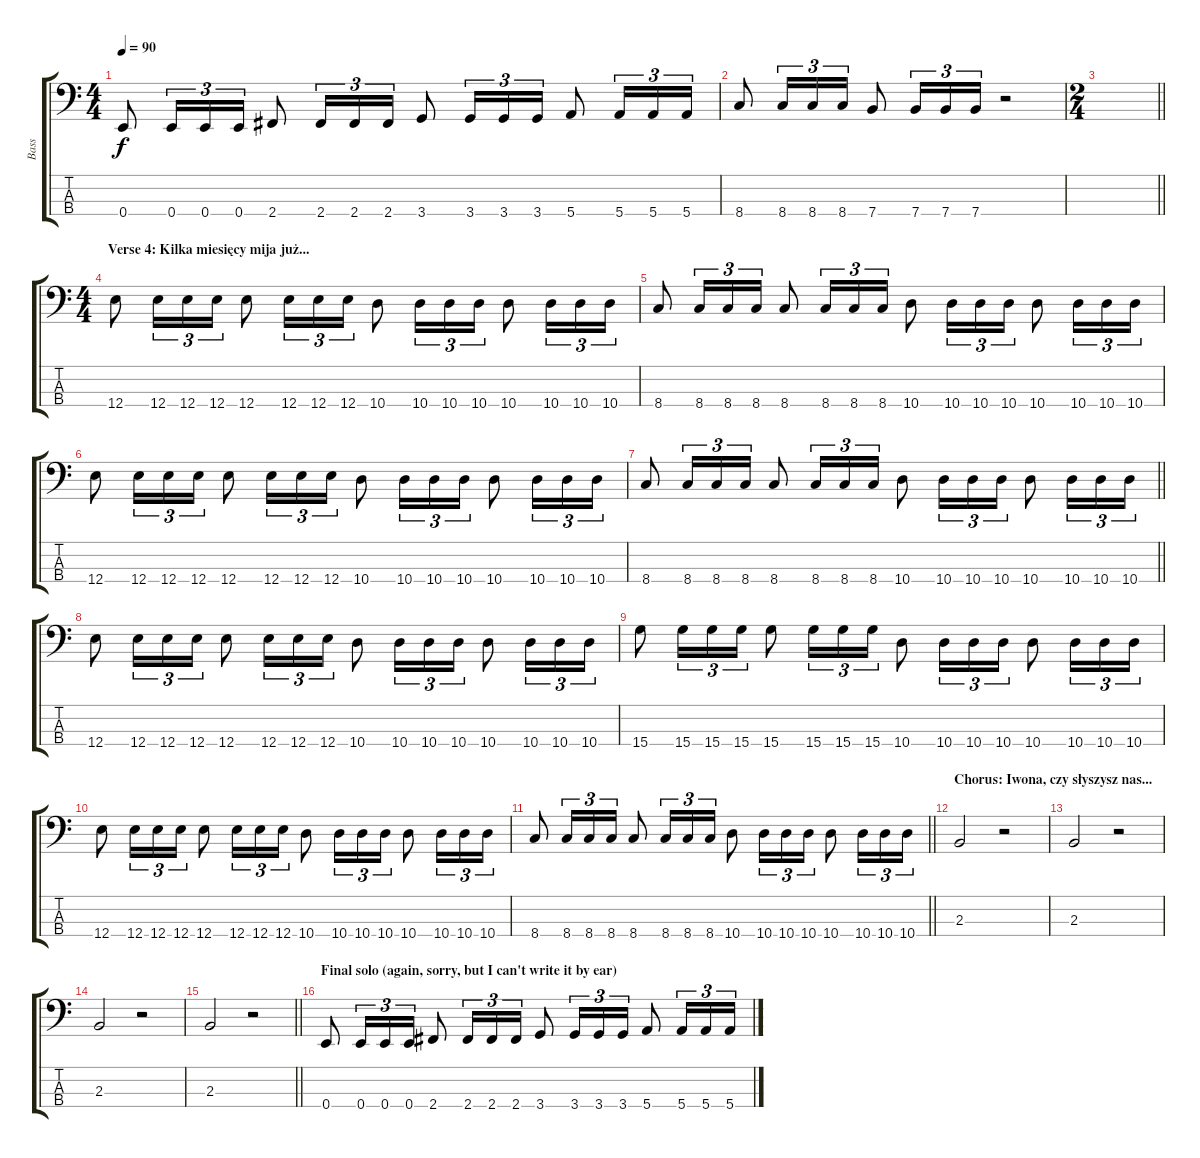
\track ("Bass" "Bass") {instrument electricbasspick}
\staff {score tabs}
\tuning (G2 D2 A1 E1) {hide}
\ts (4 4)
\tempo 90
\clef f4
\ks c
0.4.8{dy f} 0.4.16{tu (3 2)} 0.4.16{tu (3 2)} 0.4.16{tu (3 2)} 2.4.8 2.4.16{tu (3 2)} 2.4.16{tu (3 2)} 2.4.16{tu (3 2)} 3.4.8 3.4.16{tu (3 2)} 3.4.16{tu (3 2)} 3.4.16{tu (3 2)} 5.4.8 5.4.16{tu (3 2)} 5.4.16{tu (3 2)} 5.4.16{tu (3 2)} |
8.4.8 8.4.16{tu (3 2)} 8.4.16{tu (3 2)} 8.4.16{tu (3 2)} 7.4.8 7.4.16{tu (3 2)} 7.4.16{tu (3 2)} 7.4.16{tu (3 2)} r.2 |
\ts (2 4)
\barLineRight lightlight
|
\ts (4 4)
\section ("" "Verse 4: Kilka miesięcy mija już...")
12.4.8 12.4.16{tu (3 2)} 12.4.16{tu (3 2)} 12.4.16{tu (3 2)} 12.4.8 12.4.16{tu (3 2)} 12.4.16{tu (3 2)} 12.4.16{tu (3 2)} 10.4.8 10.4.16{tu (3 2)} 10.4.16{tu (3 2)} 10.4.16{tu (3 2)} 10.4.8 10.4.16{tu (3 2)} 10.4.16{tu (3 2)} 10.4.16{tu (3 2)} |
8.4.8 8.4.16{tu (3 2)} 8.4.16{tu (3 2)} 8.4.16{tu (3 2)} 8.4.8 8.4.16{tu (3 2)} 8.4.16{tu (3 2)} 8.4.16{tu (3 2)} 10.4.8 10.4.16{tu (3 2)} 10.4.16{tu (3 2)} 10.4.16{tu (3 2)} 10.4.8 10.4.16{tu (3 2)} 10.4.16{tu (3 2)} 10.4.16{tu (3 2)} |
12.4.8 12.4.16{tu (3 2)} 12.4.16{tu (3 2)} 12.4.16{tu (3 2)} 12.4.8 12.4.16{tu (3 2)} 12.4.16{tu (3 2)} 12.4.16{tu (3 2)} 10.4.8 10.4.16{tu (3 2)} 10.4.16{tu (3 2)} 10.4.16{tu (3 2)} 10.4.8 10.4.16{tu (3 2)} 10.4.16{tu (3 2)} 10.4.16{tu (3 2)} |
\barLineRight lightlight
8.4.8 8.4.16{tu (3 2)} 8.4.16{tu (3 2)} 8.4.16{tu (3 2)} 8.4.8 8.4.16{tu (3 2)} 8.4.16{tu (3 2)} 8.4.16{tu (3 2)} 10.4.8 10.4.16{tu (3 2)} 10.4.16{tu (3 2)} 10.4.16{tu (3 2)} 10.4.8 10.4.16{tu (3 2)} 10.4.16{tu (3 2)} 10.4.16{tu (3 2)} |
12.4.8 12.4.16{tu (3 2)} 12.4.16{tu (3 2)} 12.4.16{tu (3 2)} 12.4.8 12.4.16{tu (3 2)} 12.4.16{tu (3 2)} 12.4.16{tu (3 2)} 10.4.8 10.4.16{tu (3 2)} 10.4.16{tu (3 2)} 10.4.16{tu (3 2)} 10.4.8 10.4.16{tu (3 2)} 10.4.16{tu (3 2)} 10.4.16{tu (3 2)} |
15.4.8 15.4.16{tu (3 2)} 15.4.16{tu (3 2)} 15.4.16{tu (3 2)} 15.4.8 15.4.16{tu (3 2)} 15.4.16{tu (3 2)} 15.4.16{tu (3 2)} 10.4.8 10.4.16{tu (3 2)} 10.4.16{tu (3 2)} 10.4.16{tu (3 2)} 10.4.8 10.4.16{tu (3 2)} 10.4.16{tu (3 2)} 10.4.16{tu (3 2)} |
12.4.8 12.4.16{tu (3 2)} 12.4.16{tu (3 2)} 12.4.16{tu (3 2)} 12.4.8 12.4.16{tu (3 2)} 12.4.16{tu (3 2)} 12.4.16{tu (3 2)} 10.4.8 10.4.16{tu (3 2)} 10.4.16{tu (3 2)} 10.4.16{tu (3 2)} 10.4.8 10.4.16{tu (3 2)} 10.4.16{tu (3 2)} 10.4.16{tu (3 2)} |
\barLineRight lightlight
8.4.8 8.4.16{tu (3 2)} 8.4.16{tu (3 2)} 8.4.16{tu (3 2)} 8.4.8 8.4.16{tu (3 2)} 8.4.16{tu (3 2)} 8.4.16{tu (3 2)} 10.4.8 10.4.16{tu (3 2)} 10.4.16{tu (3 2)} 10.4.16{tu (3 2)} 10.4.8 10.4.16{tu (3 2)} 10.4.16{tu (3 2)} 10.4.16{tu (3 2)} |
\section ("" "Chorus: Iwona, czy słyszysz nas...")
2.3.2 r.2 |
2.3.2 r.2 |
2.3.2 r.2 |
\barLineRight lightlight
2.3.2 r.2 |
\section ("" "Final solo (again, sorry, but I can't write it by ear)")
0.4.8 0.4.16{tu (3 2)} 0.4.16{tu (3 2)} 0.4.16{tu (3 2)} 2.4.8 2.4.16{tu (3 2)} 2.4.16{tu (3 2)} 2.4.16{tu (3 2)} 3.4.8 3.4.16{tu (3 2)} 3.4.16{tu (3 2)} 3.4.16{tu (3 2)} 5.4.8 5.4.16{tu (3 2)} 5.4.16{tu (3 2)} 5.4.16{tu (3 2)}
